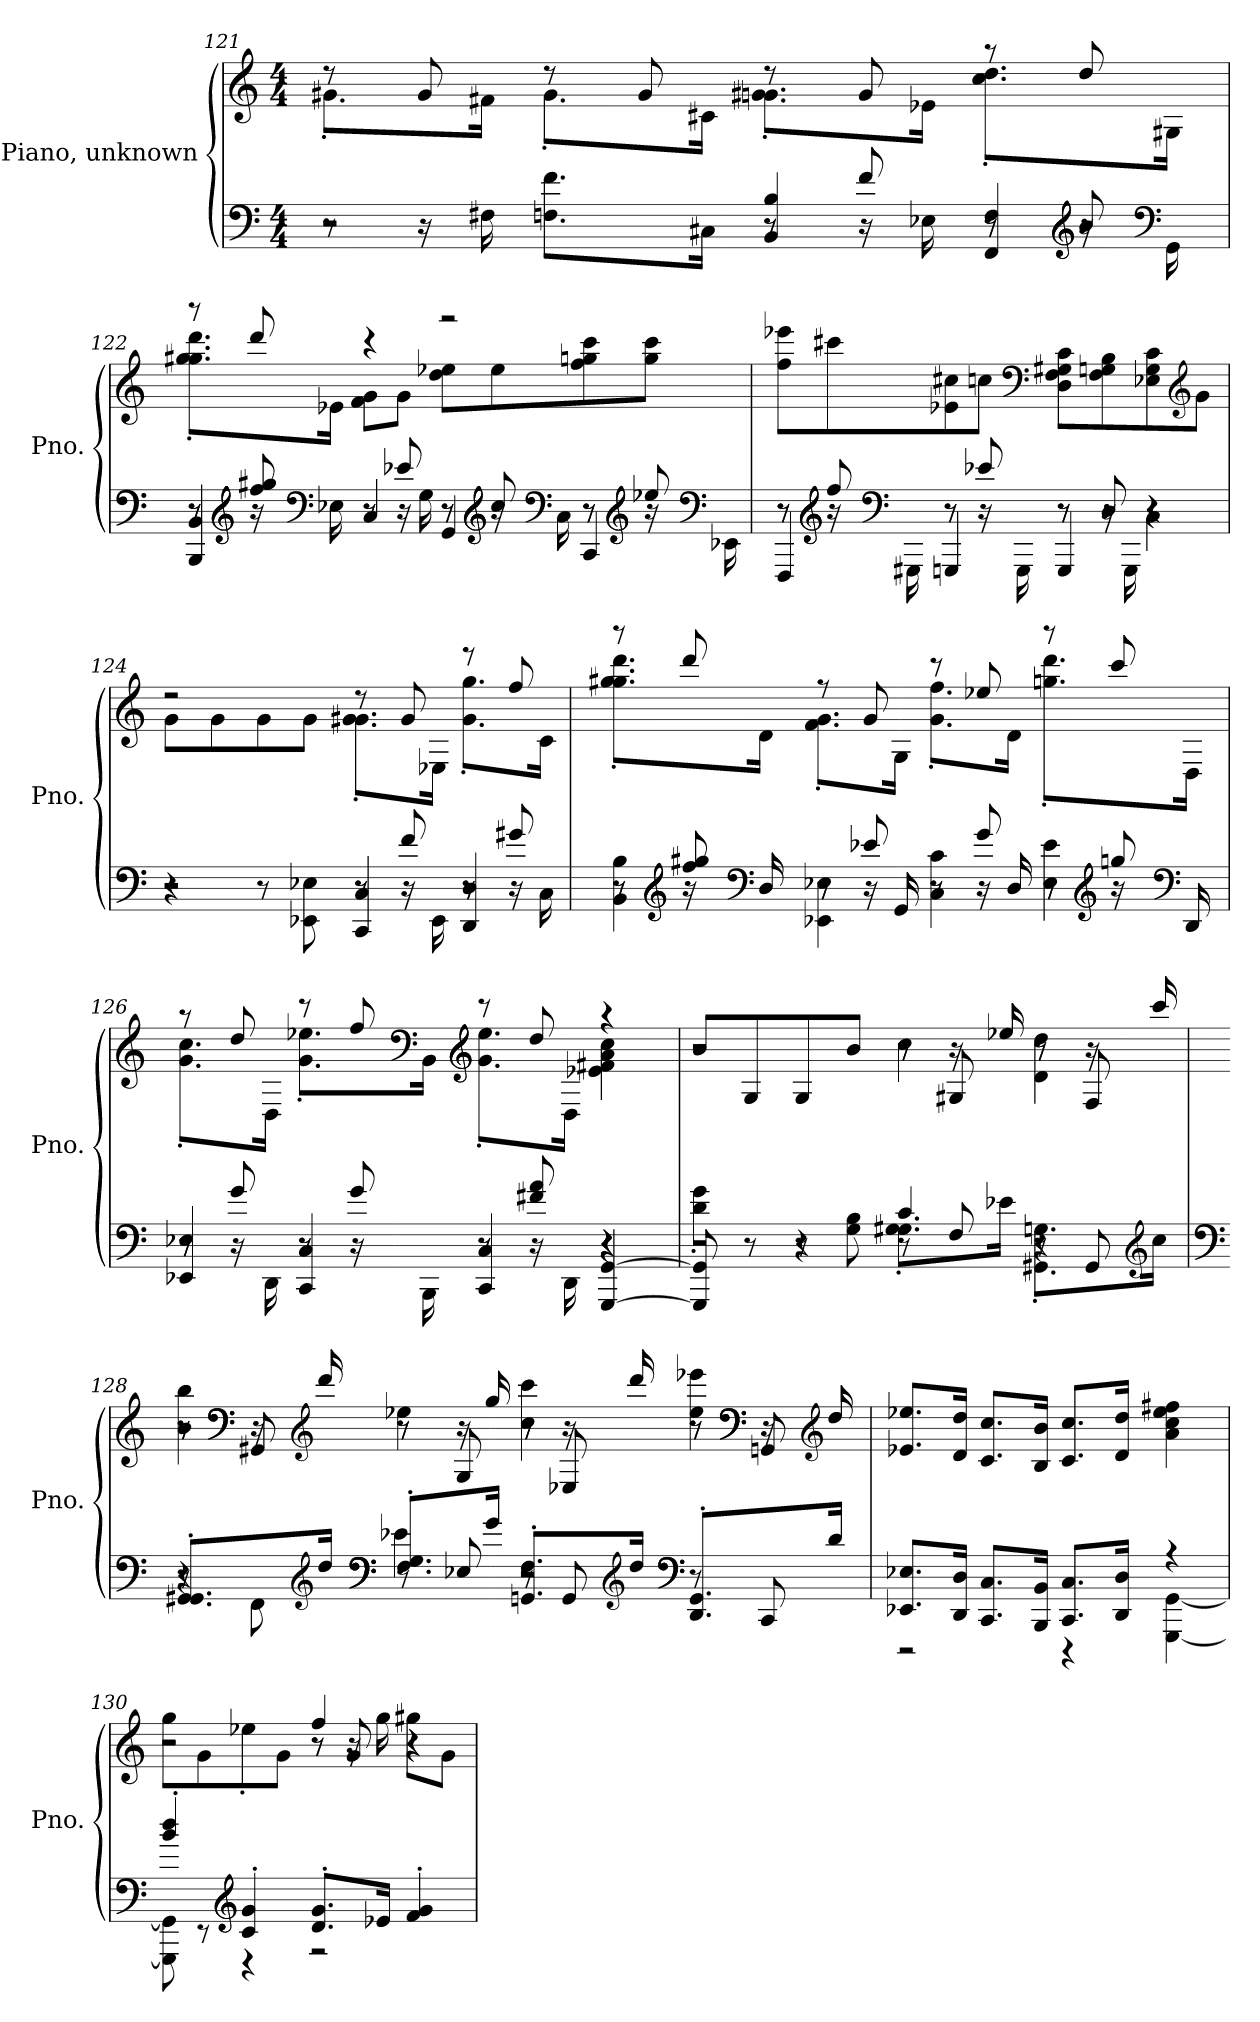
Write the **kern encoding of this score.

**kern	**kern
*part1	*part1
*staff2	*staff1
*I"Piano, unknown	*
*I'Pno.	*
!!LO:LB:g=z
*clefF4	*clefG2
*k[]	*k[]
*M4/4	*M4/4
=121	=121
*^	*^
*	*^	*	*
2r	8r	2r	8r	8.g#X'\L
.	16r	.	8g#/	.
.	16F#X\	.	.	16f#X\Jk
.	8.Fn\ 8.f\L	.	8r	8.g#'\L
.	.	.	8g#/	.
.	16C#X\Jk	.	.	16c#X\Jk
8r	8r	4BB/ 4B/	8r	8.gn\' 8.g#X\'L
8f/	16r	.	8g#/	.
.	16E-X\	.	.	16e-X\Jk
8r	8r	4FF/ 4F/	8r	8.cc\' 8.dd\'L
*clefG2	*	*	*	*
8b/	16r	.	8dd/	.
*clefF4	*	*	*	*
.	16GG\	.	.	16G#X\Jk
!!LO:PB:g=z	!!
=122	=122	=122	=122	=122
8r	8r	4BBB/ 4BB/	8r	8.gg\' 8.gg#X\' 8.ddd\'L
*clefG2	*	*	*	*
8ff/ 8gg#X/	16r	.	8ddd/	.
*clefF4	*	*	*	*
.	16E-X\	.	.	16e-X\Jk
8r	8r	4C/	4r	8f\ 8g\L
8e-X/	16r	.	.	8g\J
.	16G\	.	.	.
8r	8r	4GG/	2r	8dd\ 8ee-X\L
*clefG2	*	*	*	*
8cc/	16r	.	.	8ee-\
*clefF4	*	*	*	*
.	16C\	.	.	.
8r	8r	4CC/	.	8ff\ 8ggn\ 8ccc\
*clefG2	*	*	*	*
8ee-X/	16r	.	.	8gg\ 8ccc\J
*clefF4	*	*	*	*
.	16EE-X\	.	.	.
*	*	*	*v	*v
!!LO:LB:g=z
=123	=123	=123	=123
8r	8r	4FFF/	8ff\ 8eee-X\L
*clefG2	*	*	*
8ff/	16r	.	8ccc#X\
*clefF4	*	*	*
.	16GGG#X\	.	.
8r	8r	4GGGn/	8e-X\ 8cc#X\
8e-X/	16r	.	8ccn\J
.	16GGG\	.	.
*	*	*	*clefF4
8r	8r	4GGG/	8D\ 8F\ 8G#X\ 8c\L
8D/	16r	.	8F\ 8Gn\ 8B\
.	16GGG\	.	.
4r	4C\	4r	8E-X\ 8G\ 8c\
*	*	*	*clefG2
.	.	.	8g\J
=124	=124	=124	=124
*	*	*	*^
2r	4r	2r	2r	8g\L
.	.	.	.	8g\
.	8r	.	.	8g\
.	8EE-X\ 8E-X\	.	.	8g\J
8r	8r	4CC/ 4C/	8r	8.g\' 8.g#X\'L
8f/	16r	.	8g#/	.
.	16EE-\	.	.	16E-X\Jk
8r	8r	4DD/ 4D/	8r	8.g#\' 8.gg\'L
8g#X/	16r	.	8ff/	.
.	16C\	.	.	16c\Jk
!!LO:LB:g=z	!!
=125	=125	=125	=125	=125
8r	4BB\ 4B\	8r	8r	8.gg\' 8.gg#X\' 8.ddd\'L
*clefG2	*	*	*	*
8ff/ 8gg#X/	.	16r	8ddd/	.
*clefF4	*	*	*	*
.	.	16D/	.	16d\Jk
8r	4EE-X\ 4E-X\	8r	8r	8.f\' 8.g\'L
8e-X/	.	16r	8g/	.
.	.	16GG/	.	16G\Jk
8r	4C\ 4c\	8r	8r	8.g\' 8.ff\'L
8g/	.	16r	8ee-X/	.
.	.	16D/	.	16d\Jk
8r	4E-\ 4e-\	8r	8r	8.ggn\' 8.ddd\'L
*clefG2	*	*	*	*
8ggn/	.	16r	8ccc/	.
*clefF4	*	*	*	*
.	.	16DD/	.	16D\Jk
!!LO:LB:g=z	!!
=126	=126	=126	=126	=126
8r	8r	4EE-X/ 4E-X/	8r	8.g\' 8.cc\'L
8g/	16r	.	8dd/	.
.	16DD\	.	.	16D\Jk
8r	8r	4CC/ 4C/	8r	8.g\' 8.ee-X\'L
8g/	16r	.	8ff/	.
*	*	*	*clefF4	*
.	16BBB\	.	.	16BB\Jk
*	*	*	*clefG2	*
8r	8r	4CC/ 4C/	8r	8.g\' 8.ee-\'L
8f#X/ 8a/	16r	.	8dd/	.
.	16DD\	.	.	16D\Jk
4r	4r	[4GGG/ [4GG/	4r	4e-X\ 4f#X\ 4a\ 4cc\
=127	=127	=127	=127	=127
*	*	*	*	*^
2r	4d\' 4g\'	8GGG/] 8GG/]	8b/L	2r	2r
.	.	8r	8G/	.	.
.	8r	4r	8G/	.	.
.	8G\ 8B\	.	8b/J	.	.
8r	8.G\' 8.G#X\'L	4c/	8r	4cc\	8r
8F/	.	.	16r	.	8G#X/
.	16e-X\Jk	.	16ee-X/	.	.
8r	8.GG#X\' 8.Gn\'L	4r	8r	4d\ 4dd\	8r
8GG#/	.	.	16r	.	8F/
*clefG2	*	*	*	*	*
.	16cc\Jk	.	16ccc/	.	.
!!LO:LB:g=z	!!	!!
=128	=128	=128	=128	=128	=128
*clefF4	*	*	*	*	*
8.GG/' 8.GG#X/'L	8r	4r	8r	4b\ 4bb\	8r
*	*	*	*clefF4	*	*
.	8FF\	.	16r	.	8GG#X/
*clefG2	*	*	*clefG2	*	*
16dd/Jk	.	.	16ddd/	.	.
*clefF4	*	*	*	*	*
8.F/' 8.G/'L	4e-X\	8r	8r	4ee-X\	8r
.	.	8E-X/	16r	.	8G/
16g/Jk	.	.	16gg/	.	.
8.GGn/' 8.F/'L	2r	8r	8r	4cc\ 4ccc\	8r
.	.	8GG/	16r	.	8E-X/
*clefG2	*	*	*	*	*
16dd/Jk	.	.	16ddd/	.	.
*clefF4	*	*	*	*	*
8.DD/' 8.GG/'L	.	8r	8r	4ee-\ 4eee-X\	8r
*	*	*	*clefF4	*	*
.	.	8CC/	16r	.	8GGn/
*	*	*	*clefG2	*	*
16d/Jk	.	.	16dd/	.	.
*	*v	*v	*	*	*
*	*	*v	*v	*v
!!LO:LB:g=z
=129	=129	=129
8.EE-X/ 8.E-X/L	2r	8.e-X/ 8.ee-X/L
16DD/ 16D/Jk	.	16d/ 16dd/Jk
8.CC/ 8.C/L	.	8.c/ 8.cc/L
16BBB/ 16BB/Jk	.	16B/ 16b/Jk
8.CC/ 8.C/L	4r	8.c/ 8.cc/L
16DD/ 16D/Jk	.	16d/ 16dd/Jk
4r	[4GGG\ [4GG\	4a\ 4cc\ 4ee-\ 4ff#X\
=130	=130	=130
*	*	*^
*	*	*	*^
4b/' 4dd/'	8GGG\] 8GG\]	2r	8gg\L	2r
.	8r	.	8g\	.
*clefG2	*	*	*	*
4c/' 4g/'	4r	.	8ee-X'\	.
.	.	.	8g\J	.
8.d/' 8.g/'L	2r	4ff/	8r	8r
.	.	.	16r	8g/
16e-X/Jk	.	.	16gg\	.
4f/' 4g/'	.	4r	8gg#X\L	4r
.	.	.	8g\J	.
*v	*v	*	*	*
*	*v	*v	*v
=	=
*-	*-
